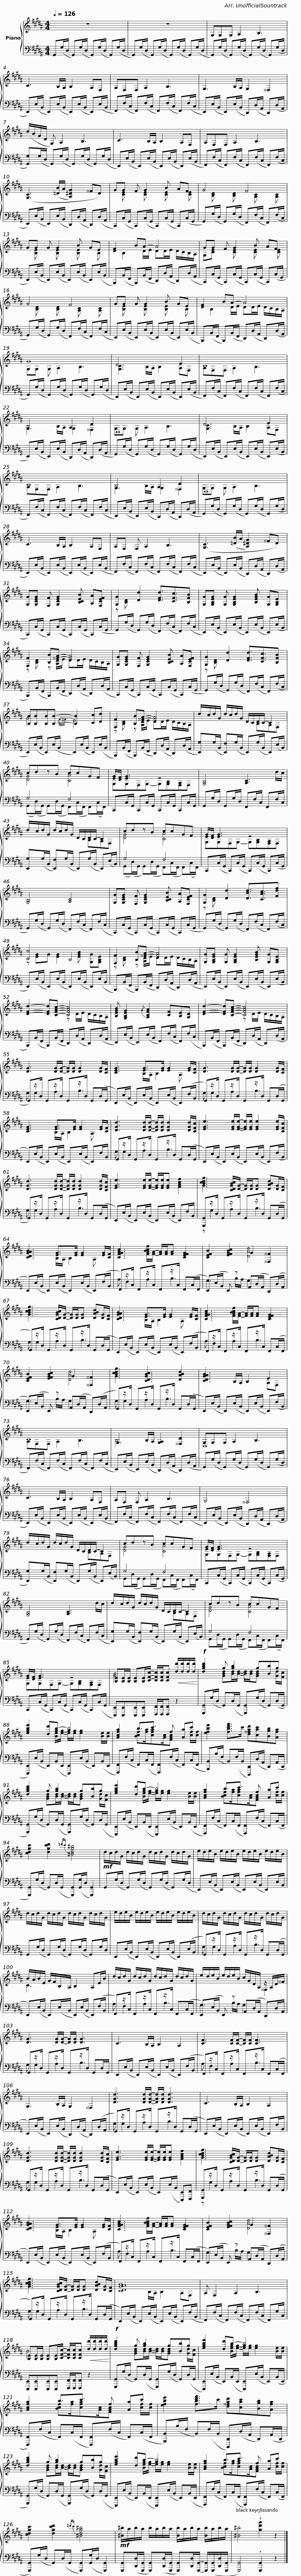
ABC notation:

X:1
%%score { ( 1 3 ) | ( 2 4 ) }
L:1/8
Q:1/4=126
M:4/4
I:linebreak $
K:B
V:1 treble
V:3 treble
V:2 bass
V:4 bass
V:1
 z8 | z8 | G,G,G, A,2 B,3 | C3 B,/A,/ B,2 A,F, |$ A,F,F, A,2 B,3 | %5
 G,3 B,/A,/ G,2 ^^F,2 | (d/B/G/D/ G,) A,2 B,3 | C3 B,/A,/ B,2 A,F, |$ A,F,F, A,2 B,3 | ([G,C]3 ([=DB]/A/ [A,^DG]2) ^^FD) | %10
 GG F G2 B AF | G4 F4 |$ GG G G2 B GE | [DF]2 BA- A4 | GG F G2 B AF | %15
 G4 F4 |$ GG G G2 B GE | [DF]2 BA- A4 | G8 | D6 E2 |$ %20
 C8 | B,4 A,2 D2 | D,8 | D6 E2 |$ C8 | %25
 B,4 A,2 D2 | D,8 | C3 B,/A,/ B,2 A,F, |$ A,F, F, A,2 B,3 | ([G,C]3 ([=DB]/A/ [A,^DG]2) ^^FD) | %30
 [G,G][G,CEG] [F,F] [G,CEG]2 [B,CEB] [A,A][F,CEF] | [G,G]2 [Dd]2 [DFd]3/2[CFc]3/2[B,FB] |$ [G,G][G,B,EG] [G,G] [G,B,EG]2 [B,EGB] [G,G][G,B,E] | [F,F]2 [B,B][^^FA]- [FA]4 | [G,G][G,CEG] [F,F] [G,CEG]2 [B,CEB] [A,A][F,CEF] | %35
 [G,G]2 [Dd]2 [DFd]3/2[CFc]3/2[B,FB] |$ [B,B][B,B][B,B][B,B]- [B,B]2 [Cc][Dd] | [F,F]2 [B,B][^^FA]- [FA]4 | d/c/d/G/ d/c/d/G/ D/C/D/C/- C2 |$ cdzB ccGF | %40
 [EG]/[DF]/ [EG]3 z4 | [G,B,]4 [A,C]3 d/c/ | d/c/d/G/ d/c/d/G/ D/C/D/C/- C2 |$ cdzB ccGF | [EG]/[DF]/ [EG]3 z4 | %45
 [G,B,]4 [A,C]4 | [G,G][G,CEG] [F,F] [G,CEG]2 [B,CEB] [A,A][F,CEF] |$ [G,G]2 [Dd]2 [DBd]3/2[CAc]3/2[Fdf] | [Cc]4 B,4 | [F,F]2 [B,B][^^FA]- [FA]4 | %50
 [G,G][G,B,EG] [G,G] [G,B,EG]2 [B,EGB] [G,G][G,B,E] |$ [DFd]2- [DFd][CFAc]- [CFAc]4 | [B,EGB] [G,B,EG]2{/G} [A,CFA]2 [CF][B,E][A,D] | [DFd]2- [DFd][CFAc]- [CFAc]4 |$ [DG]3 [DG]/[DG]/- [DG]/[DG]/ [DG]2 [DG]/[CF]/ | %55
 [CEG]3 [EG]>[EG] [EG]2 [EG]/[CF]/ | [DG]3 [DG]/[DG]/- [DG]/[DG]/ [DG]2 [DG]/[CF]/ |$ [CEG]3 [EG]>[EG] [EG]2 [EG]/[CF]/ | [DGd]3 [DGd]/[DGd]/- [DGd]/[DGd]/ [DGd]2 [DGd]/[CFc]/ | [EGe]3 [EGe]/[EGe]/- [EGe]/[EGe]/ [EGe]2 [EGe]/[CFc]/ |$ %60
 [DGd]3 [DGd]/[DGd]/- [DGd]/[DGd]/ [DGd]2 [DGd]/[CFc]/ | [EGe]3 [EGe]/[EGe]/- [EGe]/[EGe]/[EGe] [FAcf]2 | [GBcdg]3 [CDGBc]/[DG]/- [DG]/[DG]/[DG] [DABd][DG]/[CF]/ |$ [CDGAB]3 [EG]>[EG] [EG]2 [EG]/[CF]/ | [CFGAc]3 [FABcf]/[FA]/- [FA]/[FA]/[FA] [CEFG]2 | %65
 [CEFB]2 [EFGBc]2 G2 [^^F,^^F]2 |$ [GBcdg]3 [CDGBc]/[DG]/- [DG]/[DG]/[DG] [DABd][DG]/[CF]/ | [CDGAB]3 [EG]>[EG] [EG]2 [EG]/[CF]/ | [CFGAc]3 [FABcf]/[FA]/- [FA]/[FA]/[FA] [CEFG]2 |$ [CEFB]2 [EFGBc]2 G2 [^^F,^^F]2 | %70
 [GBcdg]3 [CDGBc]3 [DABd]2 | [CDGAB]3 B,/A,/ B,2 E2 | C8 |$ G,3 B,/A,/ [G,A,]2 [^^F,D]2 | G,G,G, A,2 B,3 | %75
 C3 B,/A,/ B,2 A,F, | A,F, F, A,2 B,3 |$ G,4 ^^F,4 | d/c/d/G/ d/c/d/G/ D/C/D/C/- C2 | cdzB ccGF | %80
 [EG]/[DF]/ [EG]3 z4 |$ [G,B,]4 [A,C]3 d/c/ | d/c/d/G/ d/c/d/G/ D/C/D/C/- C2 | cdzB ccGF | [EG]/[DF]/ [EG]3 z4 |$ %85
 [B,E][B,E]/[B,E]/ [B,E][B,E]/[CFc]/- [CFc]/[CFc]/[CFc]!<(! [dd']/[dd']/[dd']/[dd']/!<)! |!f! [dgbd']2 g [gb]2 g[Bb]g | [egbe']2 [dd']b- b4 |$ [Acfa]2 b3/2c'3/2 f [Aa]c' | [efbe']2 [fbd'f']>c' [d^^fad'][cac'][Bgb][Afa] | %90
 [dgbd']2 g [gb]2 g[Bb]g |$ [egbe']2 [dd']b- b4 | [Acfa]2 b3/2c'3/2 f [Aa]c' | [cdgc']2 [dgc'd']2{/=d'c'} [^Bdg^b]4 |!mf! d/c/d/G/ d/c/d/G/ d/c/d/G/ d/c/d/G/ |$ %95
 e/d/e/B/ e/d/e/B/ e/d/e/B/ e/d/e/B/ | d/c/d/G/ d/c/d/G/ d/c/d/G/ d/c/d/G/ | e/d/e/B/ e/d/e/B/ e/d/e/B/ e/d/e/B/ |$ d/c/d/G/ d/c/d/G/ d/c/d/G/ d/c/d/G/ | B/A/B/E/ G/F/B,/A,/ B,2 A,E/B/ | %100
 d/c/d/G/ d/c/d/G/ d/c/d/G/ d/c/d/G/ |$ e/d/e/B/ e/d/e/B/ c/G/D/A,/ z/ A,/D/^^F/ | [DG]3 [DG]/[DG]/- [DG]/[DG]/ [DG]3 | C3 B,/A,/ B,2 A,2 |$ [CF]3 [CF]/[CF]/- [CF]/[CF]/ [CF]3 | %105
 G,3 B,/A,/ G,2 ^^F,2 | [DGd]3 [DGd]/[DGd]/- [DGd]/[DGd]/ [DGd]3 | C3 B,/A,/ B,2 A,2 |$ [DGd]3 [DGd]/[DGd]/- [DGd]/[DGd]/ [DGd]2 [DGd]/[CFc]/ | [EGe]3 [EGe]/[EGe]/- [EGe]/[EGe]/[EGe] [FAcf]2 | %110
 [GBcdg]3 [CDGBc]/[DG]/- [DG]/[DG]/[DG] [DABd][DG]/[CF]/ |$ [CDGAB]3 [EG]>[EG] [EG]2 [EG]/[CF]/ | [CFGAc]3 [FABcf]/[FA]/- [FA]/[FA]/[FA] [CEFG]2 | [CEFB]2 [EFGBc]2 G2 [^^F,^^F]2 |$ [GBcdg]3 [CDGBc]/[DG]/- [DG]/[DG]/[DG] [DABd][DG]/[CF]/ | %115
 [CDGAB]8 | A, F,2 A,2 B,3 |$ [B,E][B,E]/[B,E]/ [B,E][B,E]/[CFc]/- [CFc]/[CFc]/[CFc]!<(! [dd']/[dd']/[dd']/[dd']/!<)! |!f! [dgbd']2 g [gb]2 g[Bb]g | [egbe']2 [dd']b- b4 |$ %120
 [Acfa]2 b3/2c'3/2 f [Aa]c' | [efbe']2 [fbd'f']>c' [d^^fad'][cac'][Bgb][Afa] | [dgbd']2 g [gb]2 g[Bb]g |$ [egbe']2 [dd']b- b4 | [Acfa]2 b3/2c'3/2 f [Aa]c' | %125
 [cdgc']2 [dgc'd']2{/=d'c'} [^Bdg^b]4 |$!mf! [^B^b]/a/b/a/ b/a/b/a/ [Bb]/a/b/a/ [Bb]/a/b/a/ | [^B^b]4 !wedge![gd'g']2 z2 |] %128
V:2
 G,,(G,/D,/ G,,)(G,/D,/ G,,)(G,/D,/ G,,)(G,/D,/ | G,,)(G,/D,/ G,,)(G,/D,/ G,,)(G,/D,/ G,,)(G,/D,/ | G,,)(G,/D,/ G,,)(G,/D,/ G,,)(G,/D,/ G,,)(G,/D,/ | E,,)(E,/B,,/ E,,)(E,/B,,/ E,,)(E,/B,,/ E,,)(E,/B,,/ |$ F,,)(F,/C,/ F,,)(F,/C,/ F,,)(F,/C,/ F,,)(F,/C,/ | %5
 E,,)(E,/B,,/ E,,)(E,/B,,/ D,,)(D,/A,,/ D,,)(D,/A,,/ | [G,,G,])(G,/D,/ G,,)(G,/D,/ G,,)(G,/D,/ G,,)(G,/D,/ | E,,)(E,/B,,/ E,,)(E,/B,,/ E,,)(E,/B,,/ E,,)(E,/B,,/ |$ F,,)(F,/C,/ F,,)(F,/C,/ F,,)(F,/C,/ F,,)(F,/C,/ | E,,)(E,/B,,/ E,,)(E,/B,,/ D,,)(D,/A,,/ D,,)(D,/A,,/ | %10
 C,,)(C,/G,,/ C,,)(C,/G,,/ C,,)(C,/G,,/ C,,)(C,/G,,/ | G,,)(G,/D,/ G,,)(G,/D,/ F,,)(F,/C,/ F,,)(F,/C,/ |$ E,,)(E,/B,,/ E,,)(E,/B,,/ E,,)(E,/B,,/ E,,)(E,/B,,/ | B,,,)(B,,/F,,/ B,,,)(B,,/F,,/ D,,)(D,/A,,/ D,,)(D,/A,,/ | C,,)(C,/G,,/ C,,)(C,/G,,/ C,,)(C,/G,,/ C,,)(C,/G,,/ | %15
 G,,)(G,/D,/ G,,)(G,/D,/ F,,)(F,/C,/ F,,)(F,/C,/ |$ E,,)(E,/B,,/ E,,)(E,/B,,/ E,,)(E,/B,,/ E,,)(E,/B,,/ | B,,,)(B,,/F,,/ B,,,)(B,,/F,,/ D,,)(D,/A,,/ D,,)(D,/A,,/ | G,,)(G,/D,/ G,,)(G,/D,/ G,,)(G,/D,/ G,,)(G,/D,/ | E,,)(E,/B,,/ E,,)(E,/B,,/ E,,)(E,/B,,/ E,,)(E,/B,,/ |$ %20
 F,,)(F,/C,/ F,,)(F,/C,/ F,,)(F,/C,/ F,,)(F,/C,/ | E,,)(E,/B,,/ E,,)(E,/B,,/ D,,)(D,/A,,/ D,,)(D,/A,,/ | G,,)(G,/D,/ G,,)(G,/D,/ G,,)(G,/D,/ G,,)(G,/D,/ | E,,)(E,/B,,/ E,,)(E,/B,,/ E,,)(E,/B,,/ E,,)(E,/B,,/ |$ F,,)(F,/C,/ F,,)(F,/C,/ F,,)(F,/C,/ F,,)(F,/C,/ | %25
 E,,)(E,/B,,/ E,,)(E,/B,,/ D,,)(D,/A,,/ D,,)(D,/A,,/ | G,,)(G,/D,/ G,,)(G,/D,/ G,,)(G,/D,/ G,,)(G,/D,/ | E,,)(E,/B,,/ E,,)(E,/B,,/ E,,)(E,/B,,/ E,,)(E,/B,,/ |$ F,,)(F,/C,/ F,,)(F,/C,/ F,,)(F,/C,/ F,,)(F,/C,/ | E,,)(E,/B,,/ E,,)(E,/B,,/ D,,)(D,/A,,/ D,,)(D,/A,,/ | %30
 C,,)(C,/G,,/ C,,)(C,/G,,/ C,,)(C,/G,,/ C,,)(C,/G,,/ | G,,)(G,/D,/ G,,)(G,/D,/ F,,)(F,/C,/ F,,)(F,/C,/ |$ E,,)(E,/B,,/ E,,)(E,/B,,/ E,,)(E,/B,,/ E,,)(E,/B,,/ | B,,,)(B,,/F,,/ B,,,)(B,,/F,,/ D,,)(D,/A,,/ D,,)(D,/A,,/ | C,,)(C,/G,,/ C,,)(C,/G,,/ C,,)(C,/G,,/ C,,)(C,/G,,/ | %35
 G,,)(G,/D,/ G,,)(G,/D,/ F,,)(F,/C,/ F,,)(F,/C,/ |$ E,,)(E,/B,,/ E,,)(E,/B,,/ E,,)(E,/B,,/ E,,)(E,/B,,/ | B,,,)(B,,/F,,/ B,,,)(B,,/F,,/ D,,)(D,/A,,/ D,,)(D,/A,,/ | [E,,G,])(G,/B,,/ [E,,F,])(G,/B,,/ E,,)(G,/B,,/ E,,)(E,/B,,/) |$ G,4 F,4 | %40
 C,,C,/G,,/ C,,C,/G,,/ C,,C,/G,,/ C,,C,/G,,/ | G,,G,/D,/ G,,G,/D,/ F,,F,/C,/ F,,F,/C,/ | [E,,G,](G,/B,,/ [E,,F,])(G,/B,,/ E,,)(G,/B,,/ E,,)(E,/B,,/) |$ G,4 F,4 | C,,(C,/G,,/ C,,)(C,/G,,/ C,,)(C,/G,,/ C,,)(C,/G,,/ | %45
 G,,)(G,/D,/ G,,)(G,/D,/ F,,)(F,/C,/ F,,)(F,/C,/ | C,,)(C,/G,,/ C,,)(C,/G,,/ C,,)(C,/G,,/ C,,)(C,/G,,/ |$ G,,)(G,/D,/ G,,)(G,/D,/ F,,)(F,/C,/ F,,)(F,/C,/ | E,,)(E,/B,,/ E,,)(E,/B,,/ E,,)(E,/B,,/ E,,)(E,/B,,/ | B,,,)(B,,/F,,/ B,,,)(B,,/F,,/ D,,)(D,/A,,/ D,,)(D,/A,,/ | %50
 E,,)(E,/B,,/ E,,)(E,/B,,/ E,,)(E,/B,,/ E,,)(E,/B,,/ |$ B,,,)(B,,/F,,/ B,,,)(B,,/F,,/ D,,)(D,/A,,/ D,,)(D,/A,,/ | E,,)(E,/B,,/ E,,)(E,/B,,/ F,,)(F,/C,/ F,,)(F,/C,/ | B,,,)(B,,/F,,/ B,,,)(B,,/F,,/ D,,)(D,/A,,/ D,,)(D,/A,,/ |$ G,,)z/D,/ G,,z/D,/ G,,z/D,/ G,,(D,/G,,/ | %55
 E,,)(E,/B,,/ E,,)(E,/B,,/ E,,)(E,/B,,/ E,,)(F,/B,,/ | G,,)z/D,/ G,,z/D,/ G,,z/D,/ G,,(D,/G,,/ |$ E,,)(E,/B,,/ E,,)(E,/B,,/ E,,)(E,/B,,/ E,,)F,/B,,/ | G,,z/D,/ G,,z/D,/ G,,z/D,/ G,,(D,/G,,/ | E,,)(E,/B,,/ E,,)(E,/B,,/ E,,)(E,/B,,/ E,,)(F,/B,,/ |$ %60
 G,,)z/D,/ G,,z/D,/ G,,z/D,/ G,,(D,/G,,/ | E,,)(E,/B,,/ E,,)(E,/B,,/ E,,)(E,/B,,/ E,,)F,/B,,/ | [G,,,G,,]z/D,/ G,,z/D,/ G,,z/D,/ G,,(D,/G,,/ |$ E,,)(E,/B,,/ E,,)(E,/B,,/ E,,)(E,/B,,/ E,,)(F,/B,,/ | F,,)z/C,/ F,,z/C,/ F,,z/C,/ F,,(C,/F,,/ | %65
 E,,)(E,/B,,/ E,,) z A,,(D,/A,,/ D,,)(D,/A,,/ |$ G,,)z/D,/ G,,z/D,/ G,,z/D,/ G,,(D,/G,,/ | E,,)(E,/B,,/ E,,)(E,/B,,/ E,,)(E,/B,,/ E,,)(F,/B,,/ | F,,)z/C,/ F,,z/C,/ F,,z/C,/ F,,(C,/F,,/ |$ E,,)(E,/B,,/ E,,) z A,,(D,/A,,/ D,,)(D,/A,,/ | %70
 G,,)z/D,/ G,,z/D,/ G,,z/D,/ G,,(D,/G,,/ | E,,)(E,/B,,/ E,,)(E,/B,,/ E,,)(E,/B,,/ E,,)(F,/B,,/ | F,,)(F,/C,/ F,,)(F,/C,/ F,,)(F,/C,/ F,,)(F,/C,/ |$ E,,)(E,/B,,/ E,,)(E,/B,,/ D,,)(D,/A,,/ D,,)(D,/A,,/ | G,,)(G,/D,/ G,,)(G,/D,/ G,,)(G,/D,/ G,,)(G,/D,/ | %75
 E,,)(E,/B,,/ E,,)(E,/B,,/ E,,)(E,/B,,/ E,,)(E,/B,,/ | F,,)(F,/C,/ F,,)(F,/C,/ F,,)(F,/C,/ F,,)(F,/C,/ |$ E,,)(E,/B,,/ E,,)(E,/B,,/ D,,)(D,/A,,/ D,,)(D,/A,,/ | [E,,G,])(G,/B,,/ [E,,F,])(G,/B,,/ E,,)(G,/B,,/ E,,)(E,/B,,/) | G,4 F,4 | %80
 C,,(C,/G,,/ C,,)(C,/G,,/ C,,)(C,/G,,/ C,,)(C,/G,,/ |$ G,,)(G,/D,/ G,,)(G,/D,/ F,,)(F,/C,/ F,,)(F,/C,/ | [E,,G,])(G,/B,,/ [E,,F,])(G,/B,,/ E,,)(G,/B,,/ E,,)(E,/B,,/) | G,4 F,4 | C,,(C,/G,,/ C,,)(C,/G,,/ C,,)(C,/G,,/ C,,)(C,/G,,/ |$ %85
 [E,,,E,,])[E,,,E,,][E,,,E,,][E,,,E,,] [F,,,F,,]/[F,,,F,,]/[F,,,F,,] z2 | [G,,,G,,](G,/D,/ G,,)(D,/G,,/ [G,,,G,,])(G,/D,/ G,,)(D,/G,,/ | [E,,,E,,])(E,/B,,/ E,,)(B,,/E,,/ [E,,,E,,])(E,/B,,/ E,,)(B,,/E,,/ |$ [F,,,F,,])(F,/C,/ F,,)(C,/F,,/ [F,,,F,,])(F,/C,/ F,,)(C,/F,,/ | [B,,,B,,])(B,/F,/ B,,)(F,/B,,/ [D,,,D,,])(D,/A,,/ D,,)(A,,/D,,/ | %90
 [G,,,G,,])(G,/D,/ G,,)(D,/G,,/ [G,,,G,,])(G,/D,/ G,,)(D,/G,,/ |$ [E,,,E,,])(E,/B,,/ E,,)(B,,/E,,/ [E,,,E,,])(E,/B,,/ E,,)(B,,/E,,/ | [F,,,F,,])(F,/C,/ F,,)(C,/F,,/ [F,,,F,,])(F,/C,/ F,,)(C,/F,,/ | [G,,,G,,])(G,/D,/ G,,)(D,/G,,/ [G,,,G,,])([G,,G,]/D,/ [G,,,G,,]2) | G,,(G,/D,/ G,,)(G,/D,/ G,,)(G,/D,/ G,,)(G,/D,/ |$ %95
 E,,)(E,/B,,/ E,,)(E,/B,,/ E,,)(E,/B,,/ E,,)E,/B,,/ | G,,(G,/D,/ G,,)(G,/D,/ G,,)(G,/D,/ G,,)G,/D,/ | E,,(E,/B,,/ E,,)(E,/B,,/ E,,)(E,/B,,/ E,,)(E,/B,,/ |$ G,,)z/D,/ G,,z/D,/ G,,z/D,/ G,,(D,/G,,/ | E,,)(E,/B,,/ E,,)(E,/B,,/ E,,)(E,/B,,/ E,,)(F,/B,,/ | %100
 F,,)z/C,/ F,,z/C,/ F,,z/C,/ F,,(C,/F,,/ |$ E,,)(E,/B,,/ E,,) z A,,(D,/A,,/ D,,)D,/A,,/ | G,,z/D,/ G,,z/D,/ G,,z/D,/ G,,D,/G,,/ | E,,(E,/B,,/ E,,)(E,/B,,/ E,,)(E,/B,,/ E,,)(F,/B,,/ |$ F,,)z/C,/ F,,z/C,/ F,,z/C,/ F,,(C,/F,,/ | %105
 E,,)(E,/B,,/ E,,)(E,/B,,/ D,,)(D,/A,,/ D,,)(D,/A,,/ | G,,)z/D,/ G,,z/D,/ G,,z/D,/ G,,(D,/G,,/ | E,,)(E,/B,,/ E,,)(E,/B,,/ E,,)(E,/B,,/ E,,)F,/B,,/ |$ G,,z/D,/ G,,z/D,/ G,,z/D,/ G,,(D,/G,,/ | E,,)(E,/B,,/ E,,)(E,/B,,/ E,,)(E,/B,,/ [E,,,E,,])[F,,,F,,] | %110
 [G,,,G,,]z/D,/ G,,z/D,/ G,,z/D,/ G,,(D,/G,,/ |$ E,,)(E,/B,,/ E,,)(E,/B,,/ E,,)(E,/B,,/ E,,)(F,/B,,/ | F,,)z/C,/ F,,z/C,/ F,,z/C,/ F,,(C,/F,,/ | E,,)(E,/B,,/ E,,) z A,,(D,/A,,/ D,,)(D,/A,,/ |$ G,,)z/D,/ G,,z/D,/ G,,z/D,/ G,,(D,/G,,/ | %115
 E,,)(E,/B,,/ E,,)(E,/B,,/ E,,)(E,/B,,/ E,,)(F,/B,,/ | F,,)(F,/C,/ F,,)(F,/C,/ F,,)(F,/C,/ F,,)G,/C,/ |$ [E,,,E,,][E,,,E,,][E,,,E,,][E,,,E,,] [F,,,F,,]/[F,,,F,,]/[F,,,F,,] z2 | [G,,,G,,](G,/D,/ G,,)(D,/G,,/ [G,,,G,,])(G,/D,/ G,,)(D,/G,,/ | [E,,,E,,])(E,/B,,/ E,,)(B,,/E,,/ [E,,,E,,])(E,/B,,/ E,,)(B,,/E,,/ |$ %120
 [F,,,F,,])(F,/C,/ F,,)(C,/F,,/ [F,,,F,,])(F,/C,/ F,,)(C,/F,,/ | [B,,,B,,])(B,/F,/ B,,)(F,/B,,/ [D,,,D,,])(D,/A,,/ D,,)(A,,/D,,/ | [G,,,G,,])(G,/D,/ G,,)(D,/G,,/ [G,,,G,,])(G,/D,/ G,,)(D,/G,,/ |$ [E,,,E,,])(E,/B,,/ E,,)(B,,/E,,/ [E,,,E,,])(E,/B,,/ E,,)(B,,/E,,/ | [F,,,F,,])(F,/C,/ F,,)(C,/F,,/ [F,,,F,,])(F,/C,/ F,,)(C,/F,,/ | %125
 [G,,,G,,])(G,/D,/ G,,)(D,/G,,/ [G,,,G,,])([G,,G,]/D,/ [G,,,G,,]2) |$ [G,,,G,,]([D,,D,]/[G,,,G,,]/ [G,,,G,,])([D,,D,]/[G,,,G,,]/ [G,,,G,,])[D,,D,]/[G,,,G,,]/- [G,,,G,,]/([G,,,G,,]/[D,,D,]/[G,,,G,,]/ | [G,,,G,,]4) !wedge![G,,,G,,]2 z2 |] %128
V:3
 x8 | x8 | x8 | x8 |$ x8 | %5
 x8 | x8 | x8 |$ x8 | x8 | %10
 x [CE] x [CE] x [CE] x [CE] | x [B,D] x [B,D] x [A,C] x [A,C] |$ x [B,E] x [B,E] x [B,E] x B, | x B,2 D/E/ DD/E/ D/C/B,/A,/ | G,[CE] x [CE] x [CE] x [CE] | %15
 x [B,D] x [B,D] x [A,C] x [A,C] |$ x [B,E] x [B,E] x [B,E] x B, | x B,2 D/E/ DD/E/ D/C/B,/A,/ | G,G, G, A,2 B,3 | [G,C]3 B,/A,/ B,2 A,F, |$ %20
 A,F,F, A,2 B,3 | G,3 B,/A,/ G,2 ^^F,2 | G,G, G, A,2 B,3 | [G,C]3 B,/A,/ B,2 A,F, |$ A,F,F, A,2 B,3 | %25
 G,3 B,/A,/ G,2 ^^F,2 | G,G, G, A,2 B,3 | x8 |$ x8 | x8 | %30
 x8 | z [B,D] x6 |$ x8 | z [B,D] z [A,D]/E/ DD/E/ D/C/B,/A,/ | x8 | %35
 z [B,D] x6 |$ G4{/F=F} E4 | z [B,D] z [A,D]/E/ DD/E/ D/C/B,/A,/ | x5 B,A,F, |$ [DG]4 [CA]4 | %40
 G,G,F,G,- G,[G,B,][F,A,]F, | x8 | x5 B,A,F, |$ [DG]4 [CA]4 | G,G,F,G,- G,[G,B,][F,A,]F, | %45
 x8 | x8 |$ z [B,D] x6 | z [EG]G [EG]2 [EGB] [G,G][G,B,E] | z [B,D] z [A,D]/E/ DD/E/ D/C/B,/A,/ | %50
 x8 |$ x4 z D/E/ D/C/B,/A,/ | x8 | x4 z D/E/ D/C/B,/A,/ |$ x8 | %55
 x3 B,/A,/ B,2 A, x | x8 |$ x3 B,/A,/ B,2 A, x | x8 | x8 |$ %60
 x8 | x8 | x8 |$ x3 B,/A,/ B,2 A, x | x8 | %65
 x4 [DAd]4 |$ x8 | x3 B,/A,/ B,2 A, x | x8 |$ x4 [DAd]4 | %70
 x8 | x6 A,F, | A,F,F, A,2 B,3 |$ B,4 x4 | D,8 | %75
 x8 | x8 |$ x8 | x5 B,A,F, | [DG]4 [CA]4 | %80
 G,G,F,G,- G,[G,B,][F,A,]F, |$ x8 | x5 B,A,F, | [DG]4 [CA]4 | G,G,F,G,- G,[G,B,][F,A,]F, |$ %85
 [GB]4 x4 | x2 [GBd][Bd]/[Bd]/- [Bd]/[Bd]/[GBd] x [Gd]/[Fc]/ | x3 [Beg]/[eg]/- [eg]/[eg]/ [eg]2 [Be]/[Be]/ |$ x2 [Bcf][fa]/[cfa][Ac]/[FAc] x [cf]/[cf]/ | x8 | %90
 x2 [GBd][Bd]/[Bd]/- [Bd]/[Bd]/[GBd] x [Gd]/[Fc]/ |$ x3 [Beg]/[eg]/- [eg]/[eg]/ [eg]2 [Be]/[Be]/ | x2 [Bcf][fa]/[cfa][Ac]/[FAc] x [cf]/[cf]/ | x8 | x8 |$ %95
 x8 | x8 | x8 |$ x8 | C3 x5 | %100
 x8 |$ x6 ^^F,2 | x8 | x8 |$ x8 | %105
 x8 | x8 | x8 |$ x8 | x8 | %110
 x8 |$ x3 B,/A,/ B,2 A, x | x8 | x4 [DAd]4 |$ x8 | %115
 x3 B,/A,/ B,2 A,F, | x8 |$ B4 x4 | x2 [GBd][Bd]/[Bd]/- [Bd]/[Bd]/[GBd] x [Gd]/[Fc]/ | x3 [Beg]/[eg]/- [eg]/[eg]/ [eg]2 [Be]/[Be]/ |$ %120
 x2 [Bcf][fa]/[cfa][Ac]/[FAc] x [cf]/[cf]/ | x8 | x2 [GBd][Bd]/[Bd]/- [Bd]/[Bd]/[GBd] x [Gd]/[Fc]/ |$ x3 [Beg]/[eg]/- [eg]/[eg]/ [eg]2 [Be]/[Be]/ | x2 [Bcf][fa]/[cfa][Ac]/[FAc] x [cf]/[cf]/ | %125
 x8 |$ x8 | x8 |] %128
V:4
 x8 | x8 | x8 | x8 |$ x8 | %5
 x8 | x8 | x8 |$ x8 | x8 | %10
 x8 | x8 |$ x8 | x8 | x8 | %15
 x8 |$ x8 | x8 | x8 | x8 |$ %20
 x8 | x8 | x8 | x8 |$ x8 | %25
 x8 | x8 | x8 |$ x8 | x8 | %30
 x8 | x8 |$ x8 | x8 | x8 | %35
 x8 |$ x8 | x8 | x8 |$ (G,,(D,/)G,,/ G,,)(D,/G,,/ F,,)(C,/F,,/ F,,)(C,/F,,/) | %40
 x8 | x8 | x8 |$ (G,,(D,/)G,,/ G,,)(D,/G,,/ F,,)(C,/F,,/ F,,)(C,/F,,/) | x8 | %45
 x8 | x8 |$ x8 | x8 | x8 | %50
 x8 |$ x8 | x8 | x8 |$ G, G,2 A,2 B,3 | %55
 x8 | G, G,2 A,2 B,3 |$ x8 | G, G,2 A,2 B,3 | x8 |$ %60
 G, G,2 A,2 B,3 | x8 | z G,2 A,2 B,3 |$ x8 | A, F,2 A,2 B,3 | %65
 G,3 B,/A,/ G,2 x2 |$ G, G,2 A,2 B,3 | x8 | A, F,2 A,2 B,3 |$ G,3 B,/A,/ G,2 x2 | %70
 G, G,2 A,2 B,3 | x8 | x8 |$ x8 | x8 | %75
 x8 | x8 |$ x8 | x8 | G,,(D,/G,,/ G,,)(D,/G,,/ F,,)(C,/F,,/ F,,)(C,/F,,/) | %80
 x8 |$ x8 | x8 | G,,(D,/G,,/ G,,)(D,/G,,/ F,,)(C,/F,,/ F,,)(C,/F,,/) | x8 |$ %85
 x8 | x8 | x8 |$ x8 | x8 | %90
 x8 |$ x8 | x8 | x8 | x8 |$ %95
 x8 | x8 | x8 |$ G, G,2 A,2 B,3 | x8 | %100
 A, F,2 A,2 B,3 |$ G,3 B,/A,/ G,2 x2 | G, G,2 A,2 B,3 | x8 |$ A, F,2 A,2 B,3 | %105
 x8 | G, G,2 A,2 B,3 | x8 |$ G, G,2 A,2 B,3 | x8 | %110
 z G,2 A,2 B,3 |$ x8 | A, F,2 A,2 B,3 | G,3 B,/A,/ G,2 x2 |$ G, G,2 A,2 B,3 | %115
 x8 | x8 |$ x8 | x8 | x8 |$ %120
 x8 | x8 | x8 |$ x8 | x8 | %125
 x8 |$ x8 | x8 |] %128
